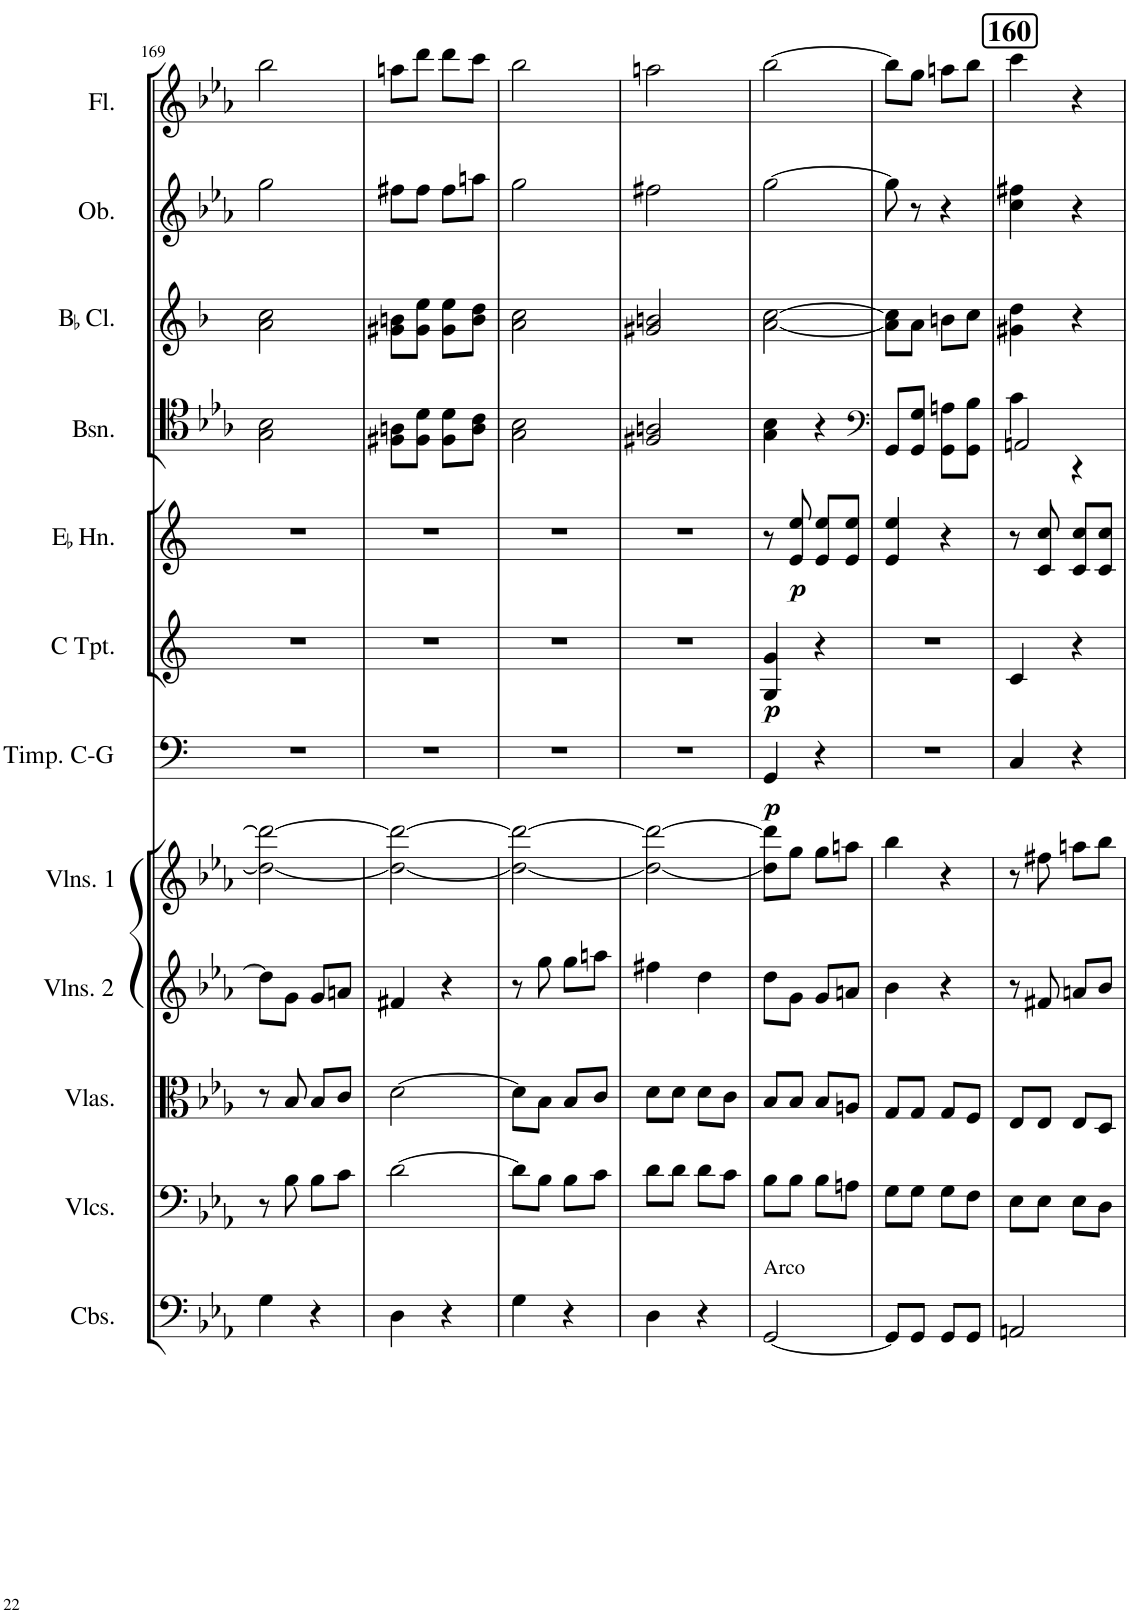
**kern	**kern	**kern	**kern	**kern	**kern	**dynam	**kern	**dynam	**kern	**dynam	**kern	**kern	**kern	**kern
*part12	*part11	*part10	*part9	*part8	*part7	*part7	*part6	*part6	*part5	*part5	*part4	*part3	*part2	*part1
*staff12	*staff11	*staff10	*staff9	*staff8	*staff7	*staff7	*staff6	*staff6	*staff5	*staff5	*staff4	*staff3	*staff2	*staff1
*I"Contrabasses	*I"Violoncellos	*I"Violas	*I"Violins 2	*I"Violins 1	*I"Timpani  C - G	*	*I"C Trumpet	*	*I"EaccidentalFlat Horn	*	*I"Bassoon	*I"BaccidentalFlat Clarinet	*I"Oboe	*I"Flute
*I'Cbs.	*I'Vlcs.	*I'Vlas.	*I'Vlns. 2	*I'Vlns. 1	*I'Timp. C-G	*	*I'C Tpt.	*	*I'EaccidentalFlat Hn.	*	*I'Bsn.	*I'BaccidentalFlat Cl.	*I'Ob.	*I'Fl.
!!LO:PB:g=z
*clefF4	*clefF4	*clefC3	*clefG2	*clefG2	*clefF4	*	*clefG2	*	*clefG2	*	*clefC4	*clefG2	*clefG2	*clefG2
*Trd7c12	*	*	*	*	*	*	*Trd1c2	*	*Trd5c9	*	*	*Trd1c2	*	*
*k[b-e-a-]	*k[b-e-a-]	*k[b-e-a-]	*k[b-e-a-]	*k[b-e-a-]	*k[]	*	*k[]	*	*k[]	*	*k[b-e-a-]	*k[b-]	*k[b-e-a-]	*k[b-e-a-]
*M2/4	*M2/4	*M2/4	*M2/4	*M2/4	*M2/4	*	*M2/4	*	*M2/4	*	*M2/4	*M2/4	*M2/4	*M2/4
=169	=169	=169	=169	=169	=169	=169	=169	=169	=169	=169	=169	=169	=169	=169
4G\	8r	8r	8dd\L]	2dd\_ 2ddd\_	2r	.	2r	.	2r	.	2G\ 2B-\	2a\ 2cc\	2gg\	2bb-\
.	8B-\	8B-/	8g\J	.	.	.	.	.	.	.	.	.	.	.
4r	8B-\L	8B-/L	8g/L	.	.	.	.	.	.	.	.	.	.	.
.	8c\J	8c/J	8an/J	.	.	.	.	.	.	.	.	.	.	.
=170	=170	=170	=170	=170	=170	=170	=170	=170	=170	=170	=170	=170	=170	=170
4D\	[2d\	[2d\	4f#X/	2dd\_ 2ddd\_	2r	.	2r	.	2r	.	8F#X\ 8An\L	8g#X\ 8bn\L	8ff#X\L	8aan\L
.	.	.	.	.	.	.	.	.	.	.	8F#\ 8d\J	8g#\ 8ee\J	8ff#\J	8ddd\J
4r	.	.	4r	.	.	.	.	.	.	.	8F#\ 8d\L	8g#\ 8ee\L	8ff#\L	8ddd\L
.	.	.	.	.	.	.	.	.	.	.	8A\ 8c\J	8b\ 8dd\J	8aan\J	8ccc\J
=171	=171	=171	=171	=171	=171	=171	=171	=171	=171	=171	=171	=171	=171	=171
4G\	8d\L]	8d\L]	8r	2dd\_ 2ddd\_	2r	.	2r	.	2r	.	2G\ 2B-\	2a\ 2cc\	2gg\	2bb-\
.	8B-\J	8B-\J	8gg\	.	.	.	.	.	.	.	.	.	.	.
4r	8B-\L	8B-/L	8gg\L	.	.	.	.	.	.	.	.	.	.	.
.	8c\J	8c/J	8aan\J	.	.	.	.	.	.	.	.	.	.	.
=172	=172	=172	=172	=172	=172	=172	=172	=172	=172	=172	=172	=172	=172	=172
4D\	8d\L	8d\L	4ff#X\	2dd\_ 2ddd\_	2r	.	2r	.	2r	.	2F#X/ 2An/	2g#X/ 2bn/	2ff#X\	2aan\
.	8d\J	8d\J	.	.	.	.	.	.	.	.	.	.	.	.
4r	8d\L	8d\L	4dd\	.	.	.	.	.	.	.	.	.	.	.
.	8c\J	8c\J	.	.	.	.	.	.	.	.	.	.	.	.
=173	=173	=173	=173	=173	=173	=173	=173	=173	=173	=173	=173	=173	=173	=173
!LO:TX:a:t=Arco	!	!	!	!	!	!	!	!	!	!	!	!	!	!
!	!	!	!	!	!	!LO:DY:b	!	!LO:DY:b	!	!	!	!	!	!
[2GG/	8B-\L	8B-/L	8dd\L	8dd\] 8ddd\]L	4GG/	p	4G/ 4g/	p	8r	.	4G\ 4B-\	[2a\ [2cc\	[2gg\	[2bb-\
!	!	!	!	!	!	!	!	!	!	!LO:DY:b	!	!	!	!
.	8B-\J	8B-/J	8g\J	8gg\J	.	.	.	.	8e/ 8ee/	p	.	.	.	.
.	8B-\L	8B-/L	8g/L	8gg\L	4r	.	4r	.	8e/ 8ee/L	.	4r	.	.	.
.	8An\J	8An/J	8an/J	8aan\J	.	.	.	.	8e/ 8ee/J	.	.	.	.	.
=174	=174	=174	=174	=174	=174	=174	=174	=174	=174	=174	=174	=174	=174	=174
*	*	*	*	*	*	*	*	*	*	*	*clefF4	*	*	*
8GG/L]	8G\L	8G/L	4b-\	4bb-\	2r	.	2r	.	4e/ 4ee/	.	8GG/L	8a\] 8cc\]L	8gg\]	8bb-\L]
8GG/J	8G\J	8G/J	.	.	.	.	.	.	.	.	8GG/ 8G/J	8a\J	8r	8gg\J
8GG/L	8G\L	8G/L	4r	4r	.	.	.	.	4r	.	8GG\ 8An\L	8bn\L	4r	8aan\L
8GG/J	8F\J	8F/J	.	.	.	.	.	.	.	.	8GG\ 8B-\J	8cc\J	.	8bb-\J
=175	=175	=175	=175	=175	=175	=175	=175	=175	=175	=175	=175	=175	=175	=175
*	*	*	*	*	*	*	*	*	*	*	*^	*	*	*
!	!	!	!	!	!	!	!	!	!	!	!	!	!	!	!LO:TX:a:B:t=160
2AAn/	8E-\L	8E-/L	8r	8r	4C/	.	4c/	.	8r	.	2AAn/	4c\	4g#X\ 4dd\	4cc\ 4ff#X\	4ccc\
.	8E-\J	8E-/J	8f#X/	8ff#X\	.	.	.	.	8c/ 8cc/	.	.	.	.	.	.
.	8E-\L	8E-/L	8an/L	8aan\L	4r	.	4r	.	8c/ 8cc/L	.	.	4r	4r	4r	4r
.	8D\J	8D/J	8b-/J	8bb-\J	.	.	.	.	8c/ 8cc/J	.	.	.	.	.	.
*	*	*	*	*	*	*	*	*	*	*	*v	*v	*	*	*
=	=	=	=	=	=	=	=	=	=	=	=	=	=	=
*-	*-	*-	*-	*-	*-	*-	*-	*-	*-	*-	*-	*-	*-	*-
